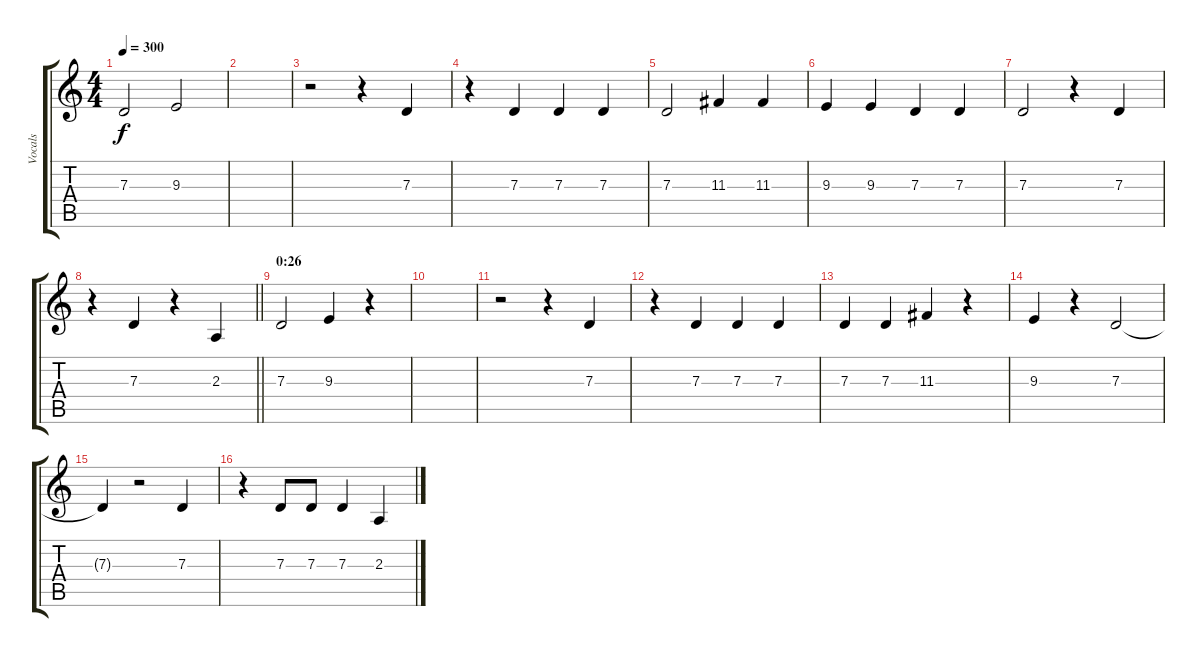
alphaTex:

\track ("Vocals" "Vocals") {mute instrument choiraahs}
\staff {score tabs}
\tuning (E4 B3 G3 D3 A2 E2) {hide}
\ts (4 4)
\tempo 300
\clef g2
\ks c
7.3.2{dy f} 9.3.2 |
|
r.2 r.4 7.3.4 |
r.4 7.3.4 7.3.4 7.3.4 |
7.3.2 11.3.4 11.3.4 |
9.3.4 9.3.4 7.3.4 7.3.4 |
7.3.2 r.4 7.3.4 |
\barLineRight lightlight
r.4 7.3.4 r.4 2.3.4 |
\section ("" "0:26")
7.3.2 9.3.4 r.4 |
|
r.2 r.4 7.3.4 |
r.4 7.3.4 7.3.4 7.3.4 |
7.3.4 7.3.4 11.3.4 r.4 |
9.3.4 r.4 7.3.2 |
7.3{t}.4 r.2 7.3.4 |
r.4 7.3.8 7.3.8 7.3.4 2.3.4
